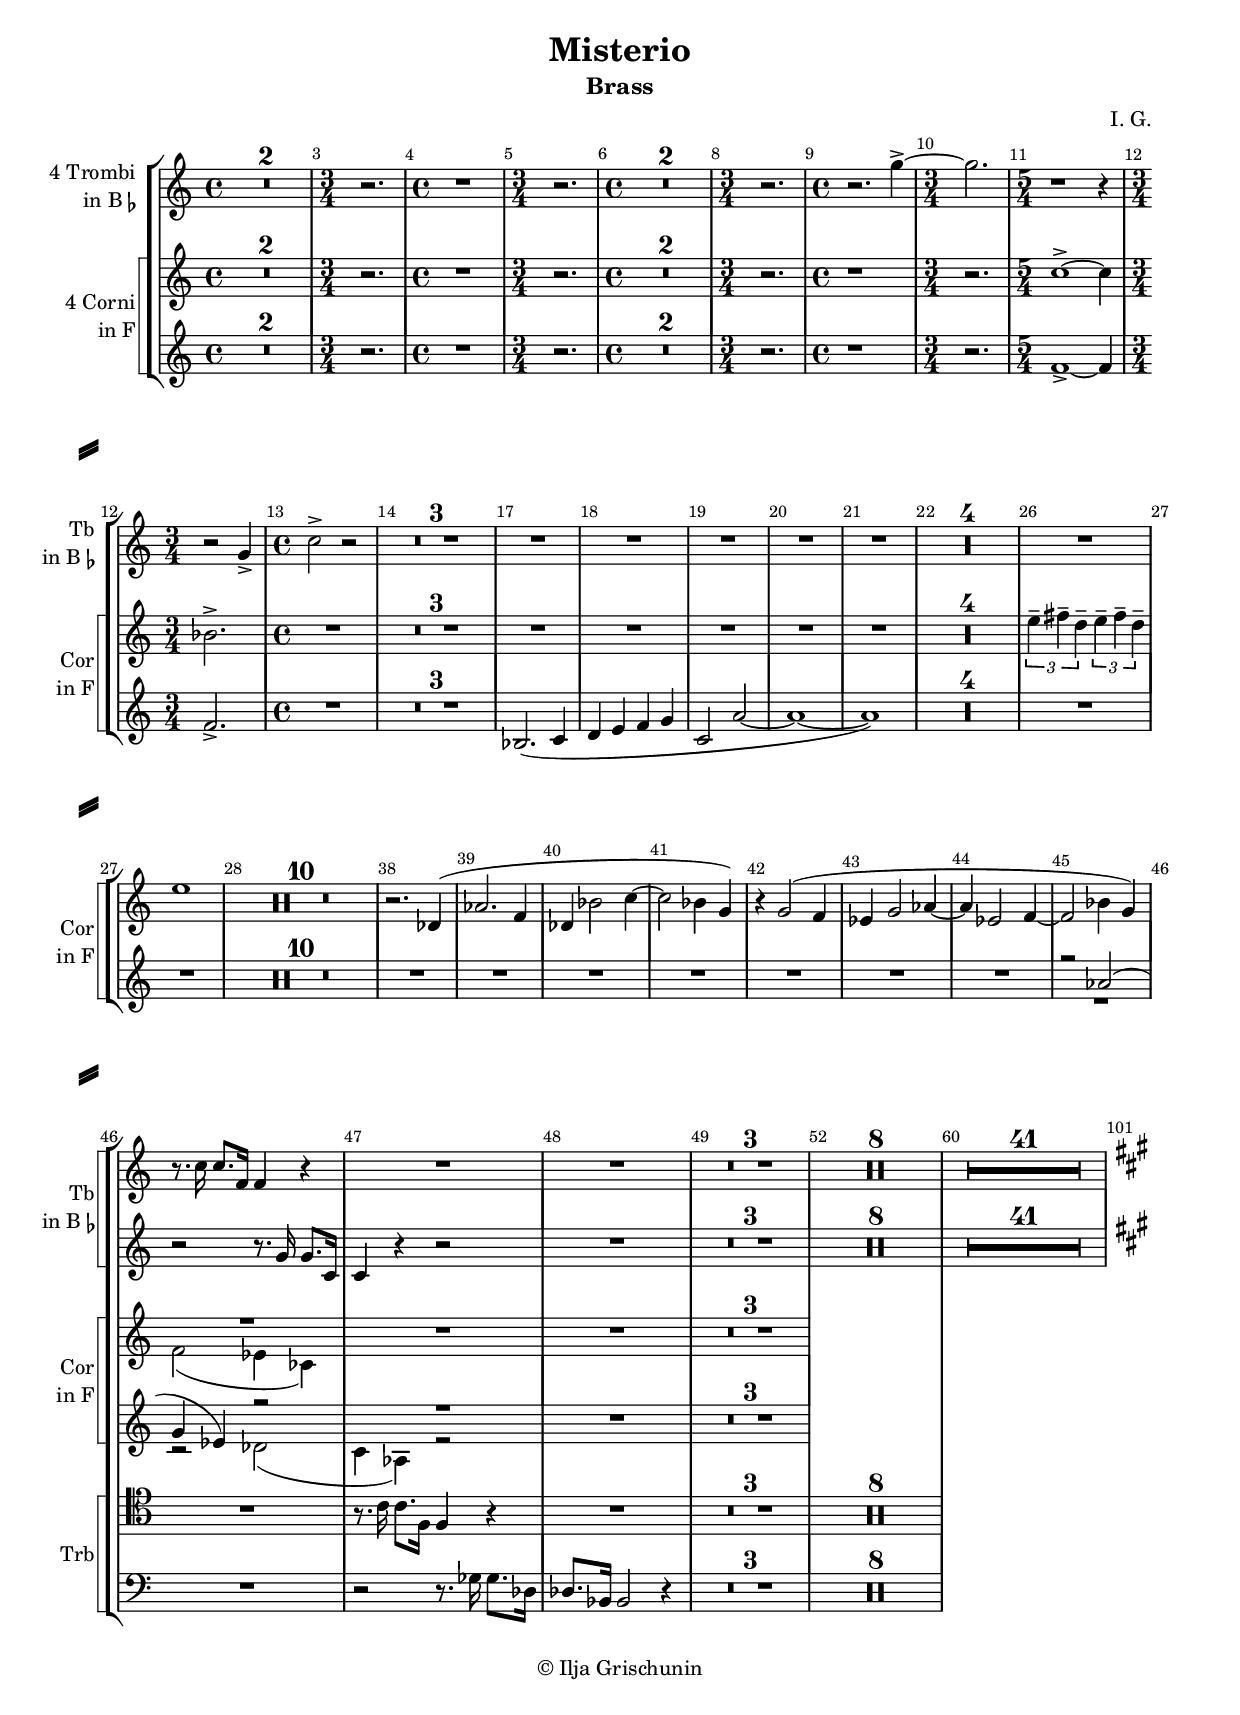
\version "2.19.15"
%\version "2.18.0"

\language "deutsch"

\header {
  title = "Misterio"
  subtitle = "Brass"
  meter = ""
  composer = "I. G."
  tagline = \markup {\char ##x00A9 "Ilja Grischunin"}
}

#(ly:set-option 'relative-includes #t)
#(set-global-staff-size 18)
\paper {
  system-separator-markup = \slashSeparator
  #(set-paper-size "a4")
  indent = 1.2\cm
  short-indent = 0.5\cm
  top-system-spacing.basic-distance = #15
  top-markup-spacing.basic-distance = #8
  markup-system-spacing.basic-distance = #26
  system-system-spacing.basic-distance = #28
  last-bottom-spacing.basic-distance = #15
  left-margin = 15
  right-margin = 15
  %two-sided = ##t
  %inner-margin = 20
  %outer-margin = 10
}

\layout {
  %indent = 10
  \context {
    \Score
    %\remove "Bar_number_engraver"
    \override BarNumber.break-visibility = ##(#t #t #t)
    \RemoveEmptyStaves
    \override VerticalAxisGroup.remove-first = ##t
    %\remove "Timing_translator"
    %\remove "Default_bar_line_engraver"
  }
  \context {
    \Staff
    %\consists "Timing_translator"
    %\consists "Default_bar_line_engraver"
  }
  \override Staff.InstrumentName.self-alignment-X = #RIGHT
  \override StaffGroup.InstrumentName.self-alignment-X = #RIGHT
}

\version "2.19.15"
%\version "2.18.0"

\language "deutsch"

%%%%%%%%%%%%%%%%%%%%%%%%%%%%%%%%%%%%%%%%%%%%%%%%
trumpetEinsMusic = \relative {
  \set Score.skipBars = ##t
  \time 4/4 R1*2
  \time 3/4 r2.
  \time 4/4 r1
  \time 3/4 r2.
  \time 4/4 R1*2
  \time 3/4 r2.
  \time 4/4 r2. f''4->~
  \time 3/4 f2.
  \time 5/4 r1 r4
  \time 3/4 r2 f,4->
  \time 4/4 b2-> r R1*32 r8. b16 b8. es,16 es4 r R1*54
  \key g \major
}

%%%%%%%%%%%%%%%%%%%%%%%%%%%%%%%%%%%%%%%%%%%%%%%%
trumpetZweiMusic = \relative {
  \set Score.skipBars = ##t
  \time 4/4 R1*2
  \time 3/4 r2.
  \time 4/4 r1
  \time 3/4 r2.
  \time 4/4 R1*2
  \time 3/4 r2.
  \time 4/4 r1
  \time 3/4 r2.
  \time 5/4 r1 r4
  \time 3/4 r2.
  \time 4/4 R1*33 r2 r8. f'16 f8. b,16 b4 r r2 R1*53
  \key g \major
}

\version "2.19.15"
%\version "2.18.0"

\language "deutsch"

%%%%%%%%%%%%%%%%%%%%%%%%%%%%%%%%%%%%%%%%%%%%%%%%
cornoEinsMusic = \relative {
  \set Score.skipBars = ##t
  \time 4/4 R1*2
  \time 3/4 r2.
  \time 4/4 r1
  \time 3/4 r2.
  \time 4/4 R1*2
  \time 3/4 r2.
  \time 4/4 r1
  \time 3/4 r2.
  \time 5/4 f'1->~ f4
  \time 3/4 es2.->
  \time 4/4 R1*13
  \repeat unfold 2 {\tuplet 3/2 {a4-- h-- g--}} a1  
  R1*10
  %Фрагмент из новой партитуры
  %r2. des4( as'2. f4 des b'2 c4~ c2 b4 g) r g2( f4 es g2 as4~ as es2 f4~ f2)
  %Фрагмент из старой партитуры
  r2. ges,4( des'2. b4 ges es'2 f4~ f2 es4 c)
  r c2( b4 as c2 des4~ des as2 b4~ b2 
  %as'4 f e!)
  %Продолжение из новой
  es4 c)
  <<
    {
      R1
    }
    \\
    {
      b2( as4 fes)
    }
  >>
  R1*5
}

%%%%%%%%%%%%%%%%%%%%%%%%%%%%%%%%%%%%%%%%%%%%%%%%
cornoZweiMusic = \relative {
  %\clef bass
  \set Score.skipBars = ##t
  \time 4/4 R1*2
  \time 3/4 r2.
  \time 4/4 r1
  \time 3/4 r2.
  \time 4/4 R1*2
  \time 3/4 r2.
  \time 4/4 r1
  \time 3/4 r2.
  \time 5/4 b1->~ b4
  \time 3/4 b2.->
  \time 4/4 R1*4
  es,2.( f4 g a b c f,2 d'~ d1~ d) R1*23
  <<
    {
      r2 des( c4 as) r2 R1
    }
    \\
    {
      R1 r2 ges( f4 des) r2
    }
  >>
  R1*4
}

\version "2.19.15"
%\version "2.18.0"

\language "deutsch"

trombonMusic = \relative {
  \clef tenor
  \set Score.skipBars = ##t
  \time 4/4 R1*2
  \time 3/4 r2.
  \time 4/4 r1
  \time 3/4 r2.
  \time 4/4 R1*2
  \time 3/4 r2.
  \time 4/4 r1
  \time 3/4 r2.
  \time 5/4 r1 r4
  \time 3/4 r2.
  \time 4/4 R1*34 r8. c'16 c8. f,16 f4 r R1*12
}

\version "2.19.15"
%\version "2.18.0"

\language "deutsch"

tubaMusic = \relative {
  %\clef "bass_8"
  \clef bass
  \set Score.skipBars = ##t
  \time 4/4 R1*2
  \time 3/4 r2.
  \time 4/4 r1
  \time 3/4 r2.
  \time 4/4 R1*2
  \time 3/4 r2.
  \time 4/4 r1
  \time 3/4 r2.
  \time 5/4 r1 r4
  \time 3/4 r2.
  \time 4/4 R1*34 r2 r8. ges16 ges8. des16 des8. b16 b2 r4 R1*11
}


\score {
  \new StaffGroup = "StaffGroup_brass" <<
    \new StaffGroup = "GrandStaff_trombi" \with {
      instrumentName = \markup {
        \right-column {
          "4 Trombi"
          \line { "in B" \smaller \flat }
        }
      }
      shortInstrumentName = \markup {
        \right-column {
          "Tb"
          \line { "in B" \smaller \flat }
        }
      }
      systemStartDelimiter = #'SystemStartSquare
    }
    <<
      \new Staff = "Staff_trumpet1" {
        \transpose b c'
        \trumpetEinsMusic
      }
      \new Staff = "Staff_trumpet2" {
        \transpose b c'
        \trumpetZweiMusic
      }
    >>
    \new StaffGroup = "GrandStaff_corni" \with {
      instrumentName = \markup {
        \right-column {
          "4 Corni"
          \line { "in F" }
        }
      }
      shortInstrumentName = \markup {
        \right-column {
          "Cor"
          \line { "in F" }
        }
      }
      systemStartDelimiter = #'SystemStartSquare
    }
    <<
      \new Staff = "Staff_hornI" {
        \transpose f c'
        \cornoEinsMusic
      }
      \new Staff = "Staff_horn2" {
        \transpose f c'
        \cornoZweiMusic
      }
    >>
    \new StaffGroup = "GrandStaff_trombon" \with {
      instrumentName = \markup {
        \right-column {
          "Tromboni"
          \line {"e Tuba"}
        }
      }
      shortInstrumentName = \markup {
        \right-column {
          "Trb"
        }
      }
      systemStartDelimiter = #'SystemStartSquare
    }
    <<
      \new Staff = "Staff_trombon1" {
        \trombonMusic
      }

      \new Staff = "Staff_trombon2" {
        \tubaMusic
      }
    >>
  >>
}